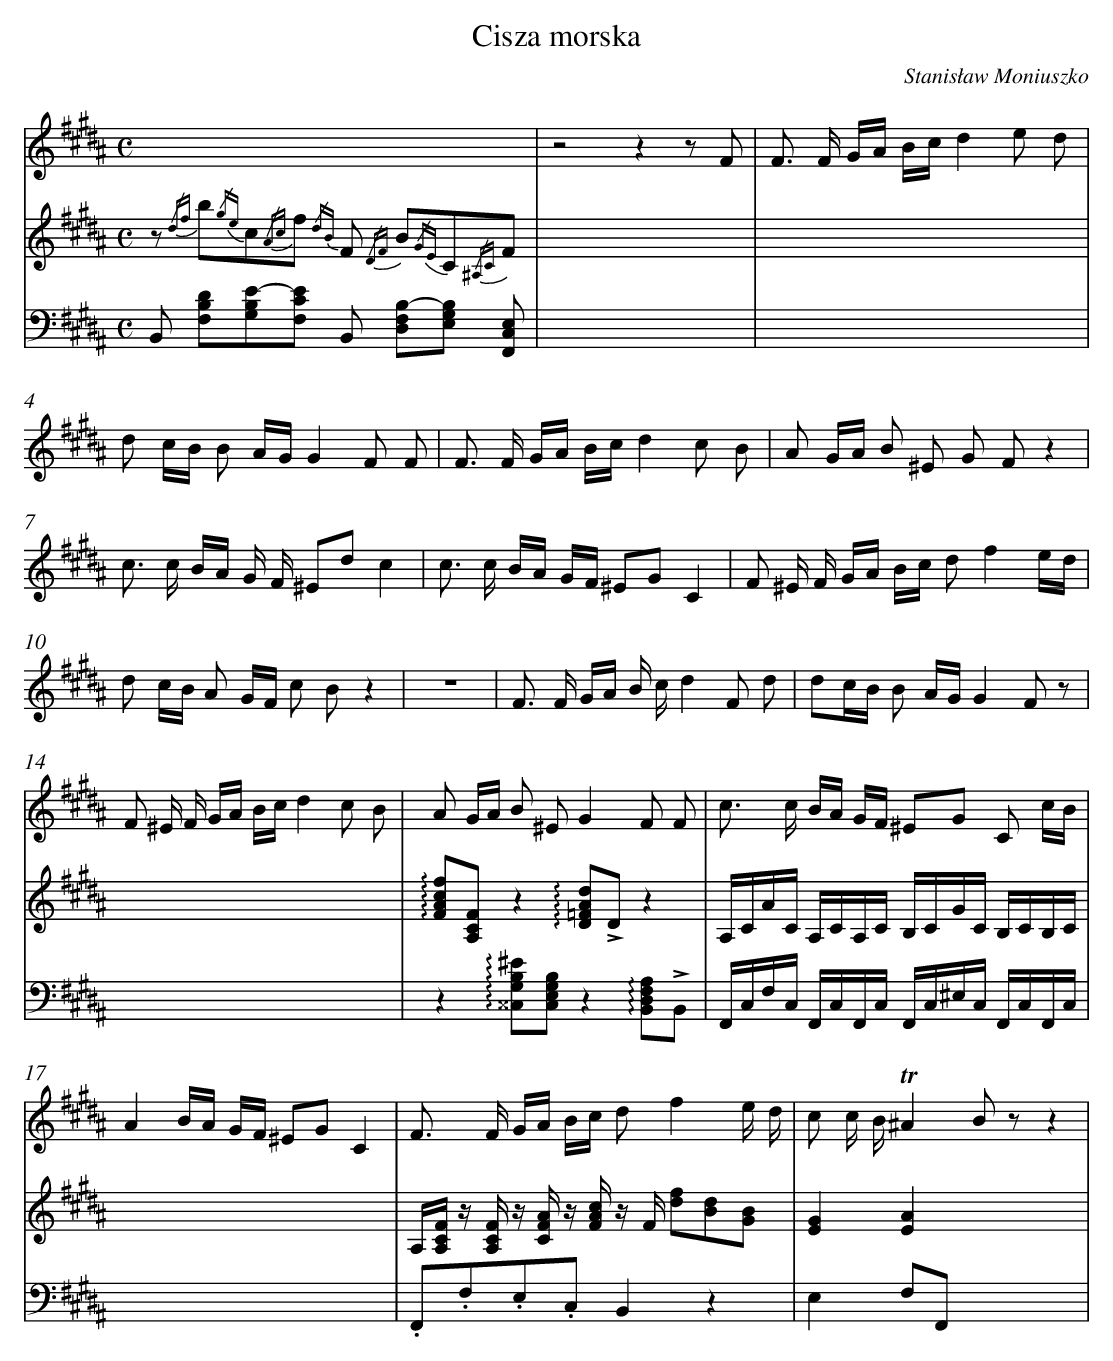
X:1
T: Cisza morska
C: Stanisław Moniuszko
L: 1/16
M: C
V: 1 clef=treble
V: 2 clef=treble
V: 3 clef=bass
K: B
[V:1] x16 |
[V:2] z2 {/df} b2{/ge}c2{/Ac}f2 {/dB} F2 {/DF} B2{/GE}C2{/^A,C}F2 |
[V:3] B,,2 [D2B,2F,2][E2-B,2G,2][E2C2F,2] B,,2 [B,2-F,2D,2][B,2G,2E,2] [E,2C,2F,,2] |
[V:1] z8z4z2 F2 |
[V:2] x16 |
[V:3] x16 |
[V:1] F2> F2 GA Bcd4e2 d2 |
[V:2] x16 |
[V:3] x16 |
[V:1] d2 cB B2 AGG4F2 F2 |
[V:2] x16 |
[V:3] x16 |
[V:1] F2> F2 GA Bcd4c2 B2 |
[V:2] x16 |
[V:3] x16 |
[V:1] A2 GA B2 ^E2 G2 F2z4 |
[V:2] x16 |
[V:3] x16 |
[V:1] c2> c2 BA G F ^E2d2c4 |
[V:2] x16 |
[V:3] x16 |
[V:1] c2> c2 BA GF ^E2G2C4 |
[V:2] x16 |
[V:3] x16 |
[V:1] F2 ^E F GA Bc d2f4ed |
[V:2] x16 |
[V:3] x16 |
[V:1] d2 cB A2 GF c2 B2z4 |
[V:2] x16 |
[V:3] x16 |
[V:1] z16 |
[V:2] x16 |
[V:3] x16 |
[V:1] F2> F2 GA B cd4F2 d2 |
[V:2] x16 |
[V:3] x16 |
[V:1] d2cB B2 AGG4F2 z2 |
[V:2] x16 |
[V:3] x16 |
[V:1] F2 ^E F GA Bcd4c2 B2 |
[V:2] x16 |
[V:3] x16 |
[V:1] A2 GA B2 ^E2G4F2 F2 |
[V:2] !arpeggio![f2c2A2F2][F2C2A,2]z4!arpeggio![d2A2=F2D2]!accent!D2z4 |
[V:3] z4!arpeggio![^E2B,2G,2^^C,2][B,2G,2E,2C,2]z4!arpeggio![A,2F,2D,2B,,2]!accent!B,,2 |
[V:1] c2> c2 BA GF ^E2G2 C2 cB |
[V:2] A,CAC A,CA,C B,CGC B,CB,C |
[V:3] F,,C,F,C, F,,C,F,,C, F,,C,^E,C, F,,C,F,,C, |
[V:1] A4BA GF ^E2G2C4 |
[V:2] x16 |
[V:3] x16 |
[V:1] F2> F2 GA Bc d2f4e d |
[V:2] A,[FCA,] z [FCA,] z [AFC] z [cAF] z F [f2d2][d2B2][B2G2] |
[V:3] .F,,2.F,2.E,2.C,2B,,4z4 |
[V:1] c2 c B!trill!^A4B2 z2z4 |
[V:2] [G4E4][A4E4]x8 |
[V:3] E,4F,2F,,2x8 |
